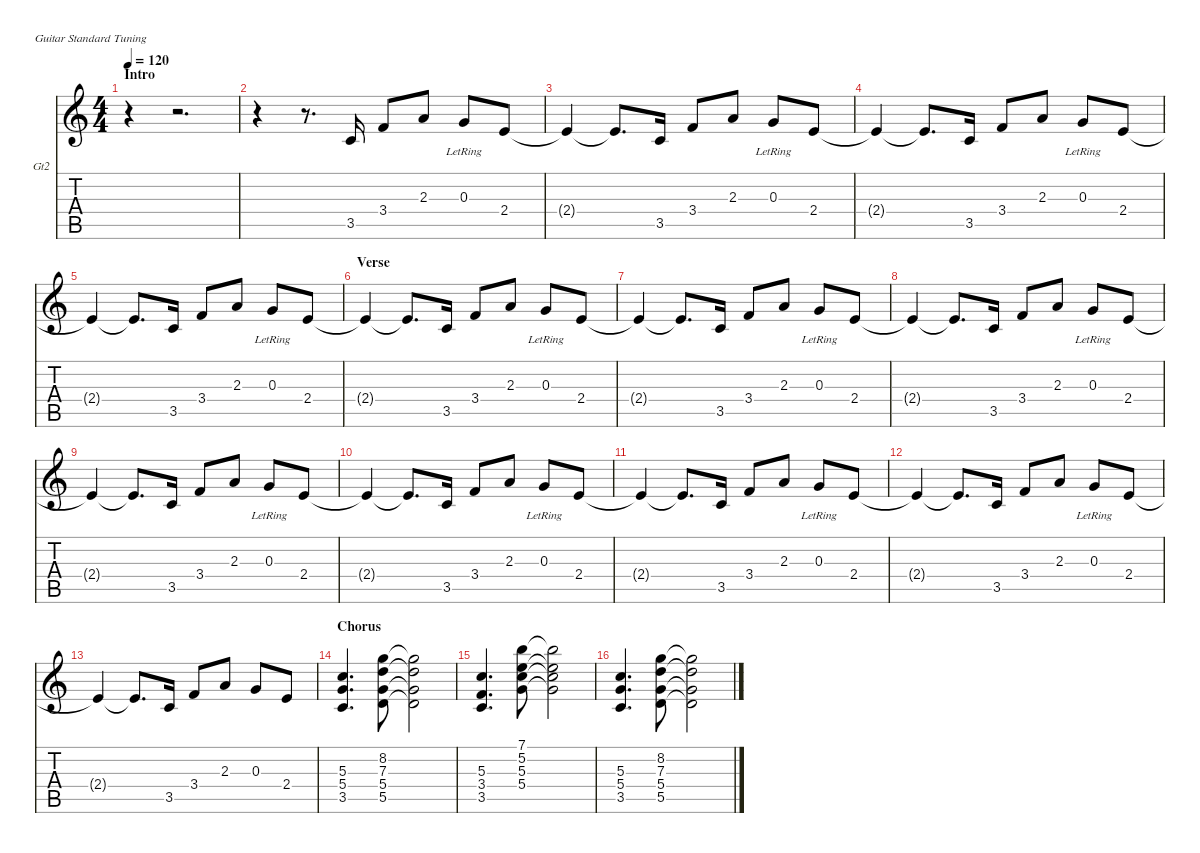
\defaultSystemsLayout 4
\hideDynamics
\bracketExtendMode nobrackets
\firstSystemTrackNameOrientation horizontal
\otherSystemsTrackNameOrientation horizontal
\track ("Guitar 2" "Gt2") {multiBarRest instrument electricguitarclean}
\staff {score tabs}
\tuning (E4 B3 G3 D3 A2 E2)
\ts (4 4)
\section ("" "Intro")
\tempo 120
\clef g2
\ks c
r.4{dy mf instrument electricguitarclean} r.2{d} |
r.4 r.8{d} 3.5.16 3.4.8 2.3.8 0.3{lr}.8 2.4.8 |
2.4{t}.4 2.4{t}.8{d} 3.5.16 3.4.8 2.3.8 0.3{lr}.8 2.4.8 |
2.4{t}.4 2.4{t}.8{d} 3.5.16 3.4.8 2.3.8 0.3{lr}.8 2.4.8 |
2.4{t}.4 2.4{t}.8{d} 3.5.16 3.4.8 2.3.8 0.3{lr}.8 2.4.8 |
\section ("" "Verse")
2.4{t}.4 2.4{t}.8{d} 3.5.16 3.4.8 2.3.8 0.3{lr}.8 2.4.8 |
2.4{t}.4 2.4{t}.8{d} 3.5.16 3.4.8 2.3.8 0.3{lr}.8 2.4.8 |
2.4{t}.4 2.4{t}.8{d} 3.5.16 3.4.8 2.3.8 0.3{lr}.8 2.4.8 |
2.4{t}.4 2.4{t}.8{d} 3.5.16 3.4.8 2.3.8 0.3{lr}.8 2.4.8 |
2.4{t}.4 2.4{t}.8{d} 3.5.16 3.4.8 2.3.8 0.3{lr}.8 2.4.8 |
2.4{t}.4 2.4{t}.8{d} 3.5.16 3.4.8 2.3.8 0.3{lr}.8 2.4.8 |
2.4{t}.4 2.4{t}.8{d} 3.5.16 3.4.8 2.3.8 0.3{lr}.8 2.4.8 |
2.4{t}.4 2.4{t}.8{d} 3.5.16 3.4.8 2.3.8 0.3.8 2.4.8 |
\section ("" "Chorus")
(3.5 5.4 5.3).4{d} (5.5 5.4 7.3 8.2).8 (5.5{t} 5.4{t} 7.3{t} 8.2{t}).2 |
(3.5 3.4 5.3).4{d} (5.4 5.3 5.2 7.1).8 (5.4{t} 5.3{t} 5.2{t} 7.1{t}).2 |
(3.5 5.4 5.3).4{d} (5.5 5.4 7.3 8.2).8 (5.5{t} 5.4{t} 7.3{t} 8.2{t}).2
